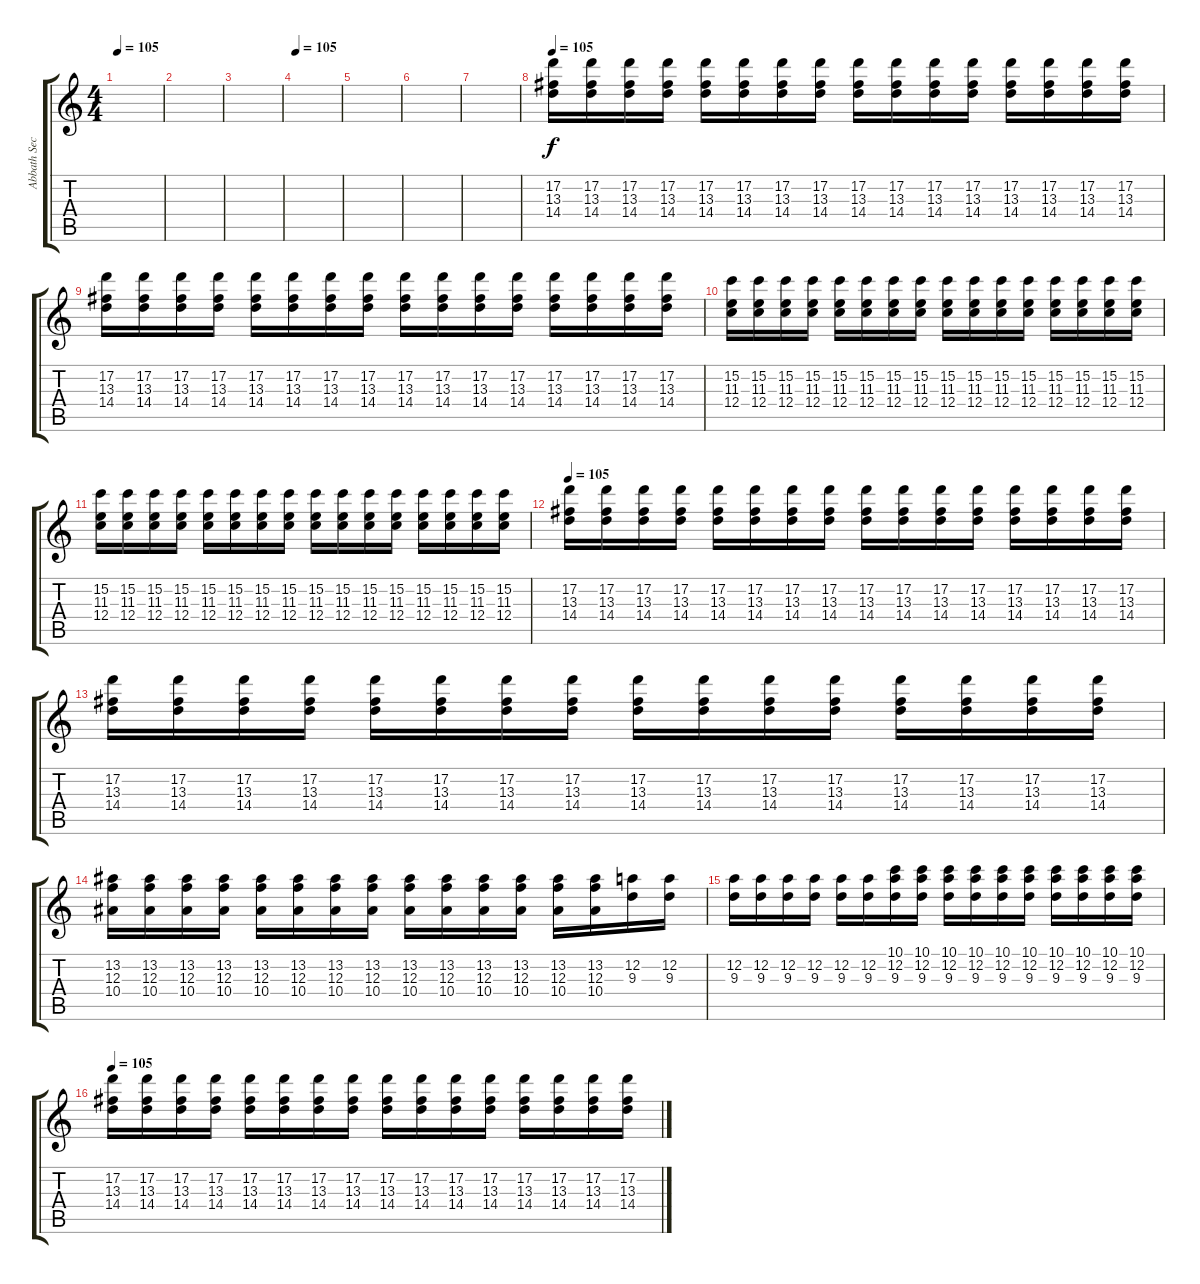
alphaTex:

\track ("Abbath Second Guitar" "Abbath Sec") {instrument distortionguitar}
\staff {score tabs}
\tuning (D4 A3 F3 C3 G2 D2) {hide}
\ts (4 4)
\tempo 105
\clef g2
\ks c
|
|
|
\tempo 105
|
|
|
|
\tempo 105
(17.2 13.3 14.4).16{volume 12} (17.2 13.3 14.4).16 (17.2 13.3 14.4).16 (17.2 13.3 14.4).16 (17.2 13.3 14.4).16 (17.2 13.3 14.4).16 (17.2 13.3 14.4).16 (17.2 13.3 14.4).16 (17.2 13.3 14.4).16 (17.2 13.3 14.4).16 (17.2 13.3 14.4).16 (17.2 13.3 14.4).16 (17.2 13.3 14.4).16 (17.2 13.3 14.4).16 (17.2 13.3 14.4).16 (17.2 13.3 14.4).16 |
(17.2 13.3 14.4).16 (17.2 13.3 14.4).16 (17.2 13.3 14.4).16 (17.2 13.3 14.4).16 (17.2 13.3 14.4).16 (17.2 13.3 14.4).16 (17.2 13.3 14.4).16 (17.2 13.3 14.4).16 (17.2 13.3 14.4).16 (17.2 13.3 14.4).16 (17.2 13.3 14.4).16 (17.2 13.3 14.4).16 (17.2 13.3 14.4).16 (17.2 13.3 14.4).16 (17.2 13.3 14.4).16 (17.2 13.3 14.4).16 |
(15.2 11.3 12.4).16 (15.2 11.3 12.4).16 (15.2 11.3 12.4).16 (15.2 11.3 12.4).16 (15.2 11.3 12.4).16 (15.2 11.3 12.4).16 (15.2 11.3 12.4).16 (15.2 11.3 12.4).16 (15.2 11.3 12.4).16 (15.2 11.3 12.4).16 (15.2 11.3 12.4).16 (15.2 11.3 12.4).16 (15.2 11.3 12.4).16 (15.2 11.3 12.4).16 (15.2 11.3 12.4).16 (15.2 11.3 12.4).16 |
(15.2 11.3 12.4).16 (15.2 11.3 12.4).16 (15.2 11.3 12.4).16 (15.2 11.3 12.4).16 (15.2 11.3 12.4).16 (15.2 11.3 12.4).16 (15.2 11.3 12.4).16 (15.2 11.3 12.4).16 (15.2 11.3 12.4).16 (15.2 11.3 12.4).16 (15.2 11.3 12.4).16 (15.2 11.3 12.4).16 (15.2 11.3 12.4).16 (15.2 11.3 12.4).16 (15.2 11.3 12.4).16 (15.2 11.3 12.4).16 |
\tempo 105
(17.2 13.3 14.4).16 (17.2 13.3 14.4).16 (17.2 13.3 14.4).16 (17.2 13.3 14.4).16 (17.2 13.3 14.4).16 (17.2 13.3 14.4).16 (17.2 13.3 14.4).16 (17.2 13.3 14.4).16 (17.2 13.3 14.4).16 (17.2 13.3 14.4).16 (17.2 13.3 14.4).16 (17.2 13.3 14.4).16 (17.2 13.3 14.4).16 (17.2 13.3 14.4).16 (17.2 13.3 14.4).16 (17.2 13.3 14.4).16 |
(17.2 13.3 14.4).16 (17.2 13.3 14.4).16 (17.2 13.3 14.4).16 (17.2 13.3 14.4).16 (17.2 13.3 14.4).16 (17.2 13.3 14.4).16 (17.2 13.3 14.4).16 (17.2 13.3 14.4).16 (17.2 13.3 14.4).16 (17.2 13.3 14.4).16 (17.2 13.3 14.4).16 (17.2 13.3 14.4).16 (17.2 13.3 14.4).16 (17.2 13.3 14.4).16 (17.2 13.3 14.4).16 (17.2 13.3 14.4).16 |
(13.2 12.3 10.4).16 (13.2 12.3 10.4).16 (13.2 12.3 10.4).16 (13.2 12.3 10.4).16 (13.2 12.3 10.4).16 (13.2 12.3 10.4).16 (13.2 12.3 10.4).16 (13.2 12.3 10.4).16 (13.2 12.3 10.4).16 (13.2 12.3 10.4).16 (13.2 12.3 10.4).16 (13.2 12.3 10.4).16 (13.2 12.3 10.4).16 (13.2 12.3 10.4).16 (12.2 9.3).16 (12.2 9.3).16 |
(12.2 9.3).16 (12.2 9.3).16 (12.2 9.3).16 (12.2 9.3).16 (12.2 9.3).16 (12.2 9.3).16 (10.1 12.2 9.3).16 (10.1 12.2 9.3).16 (10.1 12.2 9.3).16 (10.1 12.2 9.3).16 (10.1 12.2 9.3).16 (10.1 12.2 9.3).16 (10.1 12.2 9.3).16 (10.1 12.2 9.3).16 (10.1 12.2 9.3).16 (10.1 12.2 9.3).16 |
\tempo 105
(17.2 13.3 14.4).16 (17.2 13.3 14.4).16 (17.2 13.3 14.4).16 (17.2 13.3 14.4).16 (17.2 13.3 14.4).16 (17.2 13.3 14.4).16 (17.2 13.3 14.4).16 (17.2 13.3 14.4).16 (17.2 13.3 14.4).16 (17.2 13.3 14.4).16 (17.2 13.3 14.4).16 (17.2 13.3 14.4).16 (17.2 13.3 14.4).16 (17.2 13.3 14.4).16 (17.2 13.3 14.4).16 (17.2 13.3 14.4).16
